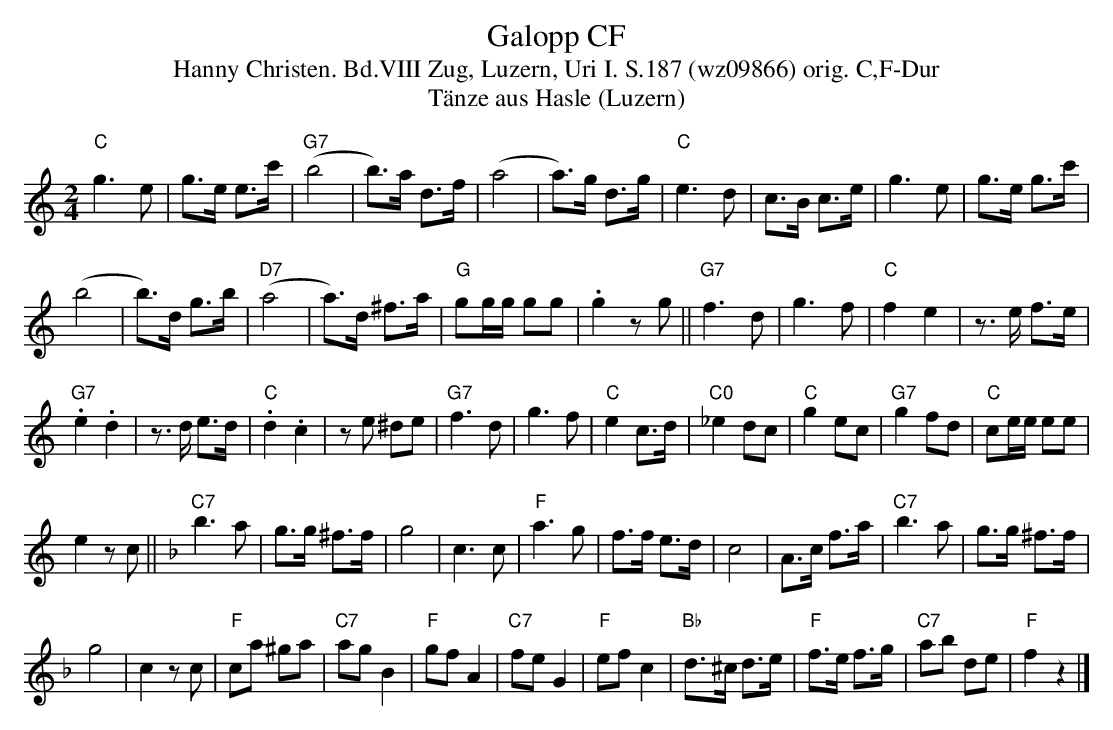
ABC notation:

X:1
T:Galopp CF
T:Hanny Christen. Bd.VIII Zug, Luzern, Uri I. S.187 (wz09866) orig. C,F-Dur
T: Tänze aus Hasle (Luzern)
M:2/4
L:1/4
K:C
"C"g>e | g/>e/ e/>c'/ | "G7"(b2 | b/)>a/ d/>f/ | (a2 | a/>)g/ d/>g/ | "C"e>d | c/>B/ c/>e/ | g>e | g/>e/ g/>c'/ |
(b2 | b/>)d/ g/>b/ | "D7"(a2 | a/>)d/ ^f/>a/ | "G"g/g//g// g/g/ | .g z/g/ || "G7"f>d | g>f | "C"fe | z3//e// f/>e/ |
"G7".e.d | z3//d// e/>d/ |  "C".d.c | z/e/ ^d/e/ | "G7"f>d | g>f | "C"e c/>d/ | "C0"_e d/c/ | "C"g e/c/ | "G7"g f/d/ | "C"c/e//e// e/e/ |
e z/c/ || [K:F] [L:1/8] "C7"b3a | g>g ^f>f | g4 | c3c | "F"a3g | f>f e>d | c4 | A>c f>a | "C7"b3a | g>g ^f>f |
g4 | c2 zc | "F"ca ^ga | "C7"ag B2 | "F"gf A2 | "C7"fe G2 | "F"ef c2 | "Bb"d>^c d>e | "F"f>e f>g | "C7"ab de | "F"f2z2 |]
